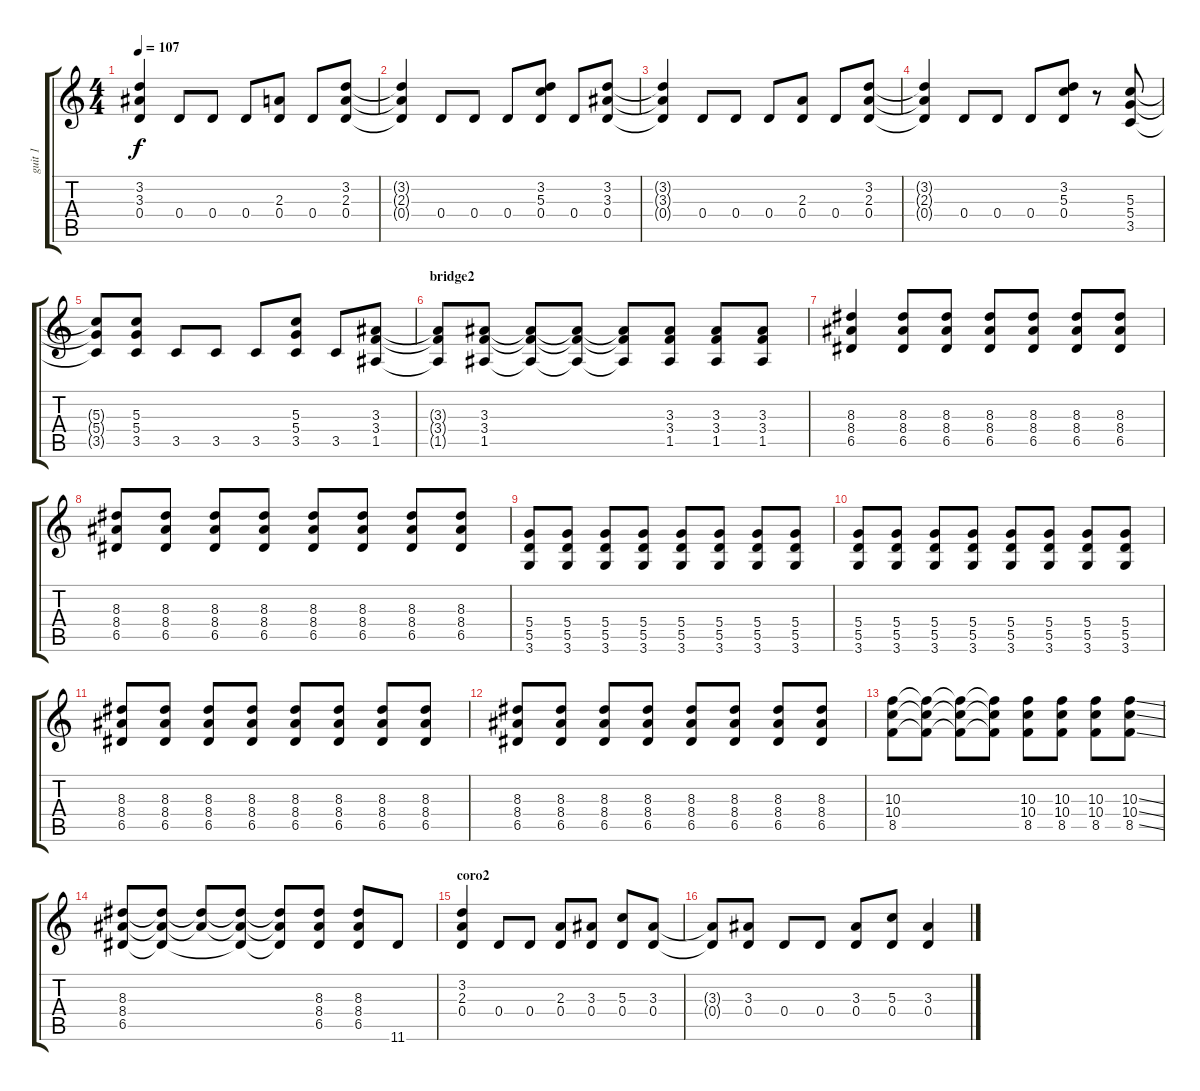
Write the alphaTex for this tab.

\track ("guit 1" "guit 1") {instrument overdrivenguitar}
\staff {score tabs}
\tuning (E4 B3 G3 D3 A2 E2) {hide}
\ts (4 4)
\tempo 107
\clef g2
\ks c
(3.2{t} 3.3{t} 0.4{t}).4{dy f} 0.4.8 0.4.8 0.4.8 (2.3 0.4).8 0.4.8 (3.2 2.3 0.4).8 |
(3.2{t} 2.3{t} 0.4{t}).4 0.4.8 0.4.8 0.4.8 (3.2 5.3 0.4).8 0.4.8 (3.2 3.3 0.4).8 |
(3.2{t} 3.3{t} 0.4{t}).4 0.4.8 0.4.8 0.4.8 (2.3 0.4).8 0.4.8 (3.2 2.3 0.4).8 |
(3.2{t} 2.3{t} 0.4{t}).4 0.4.8 0.4.8 0.4.8 (3.2 5.3 0.4).8 r.8 (5.3 5.4 3.5).8 |
(5.3{t} 5.4{t} 3.5{t}).8 (5.3 5.4 3.5).8 3.5.8 3.5.8 3.5.8 (5.3 5.4 3.5).8 3.5.8 (3.3 3.4 1.5).8 |
\section ("" "bridge2")
(3.3{t} 3.4{t} 1.5{t}).8 (3.3 3.4 1.5).8 (3.3{t} 3.4{t} 1.5{t}).8 (3.3{t} 3.4{t} 1.5{t}).8 (3.3{t} 3.4{t} 1.5{t}).8 (3.3 3.4 1.5).8 (3.3 3.4 1.5).8 (3.3 3.4 1.5).8 |
(8.3 8.4 6.5).4 (8.3 8.4 6.5).8 (8.3 8.4 6.5).8 (8.3 8.4 6.5).8 (8.3 8.4 6.5).8 (8.3 8.4 6.5).8 (8.3 8.4 6.5).8 |
(8.3 8.4 6.5).8 (8.3 8.4 6.5).8 (8.3 8.4 6.5).8 (8.3 8.4 6.5).8 (8.3 8.4 6.5).8 (8.3 8.4 6.5).8 (8.3 8.4 6.5).8 (8.3 8.4 6.5).8 |
(5.4 5.5 3.6).8 (5.4 5.5 3.6).8 (5.4 5.5 3.6).8 (5.4 5.5 3.6).8 (5.4 5.5 3.6).8 (5.4 5.5 3.6).8 (5.4 5.5 3.6).8 (5.4 5.5 3.6).8 |
(5.4 5.5 3.6).8 (5.4 5.5 3.6).8 (5.4 5.5 3.6).8 (5.4 5.5 3.6).8 (5.4 5.5 3.6).8 (5.4 5.5 3.6).8 (5.4 5.5 3.6).8 (5.4 5.5 3.6).8 |
(8.3 8.4 6.5).8 (8.3 8.4 6.5).8 (8.3 8.4 6.5).8 (8.3 8.4 6.5).8 (8.3 8.4 6.5).8 (8.3 8.4 6.5).8 (8.3 8.4 6.5).8 (8.3 8.4 6.5).8 |
(8.3 8.4 6.5).8 (8.3 8.4 6.5).8 (8.3 8.4 6.5).8 (8.3 8.4 6.5).8 (8.3 8.4 6.5).8 (8.3 8.4 6.5).8 (8.3 8.4 6.5).8 (8.3 8.4 6.5).8 |
(10.3 10.4 8.5).8 (10.3{t} 10.4{t} 8.5{t}).8 (10.3{t} 10.4{t} 8.5{t}).8 (10.3{t} 10.4{t} 8.5{t}).8 (10.3 10.4 8.5).8 (10.3 10.4 8.5).8 (10.3 10.4 8.5).8 (10.3{ss} 10.4{ss} 8.5{ss}).8 |
(8.3 8.4 6.5).8 (8.3{t} 8.4{t} 6.5{t}).8 (8.3{t} 8.4{t}).8 (8.3{t} 8.4{t} 6.5{t}).8 (8.3{t} 8.4{t} 6.5{t}).8 (8.3 8.4 6.5).8 (8.3 8.4 6.5).8 11.6.8 |
\section ("" "coro2")
(3.2 2.3 0.4).4 0.4.8 0.4.8 (2.3 0.4).8 (3.3 0.4).8 (5.3 0.4).8 (3.3 0.4).8 |
(3.3{t} 0.4{t}).8 (3.3 0.4).8 0.4.8 0.4.8 (3.3 0.4).8 (5.3 0.4).8 (3.3 0.4).4
